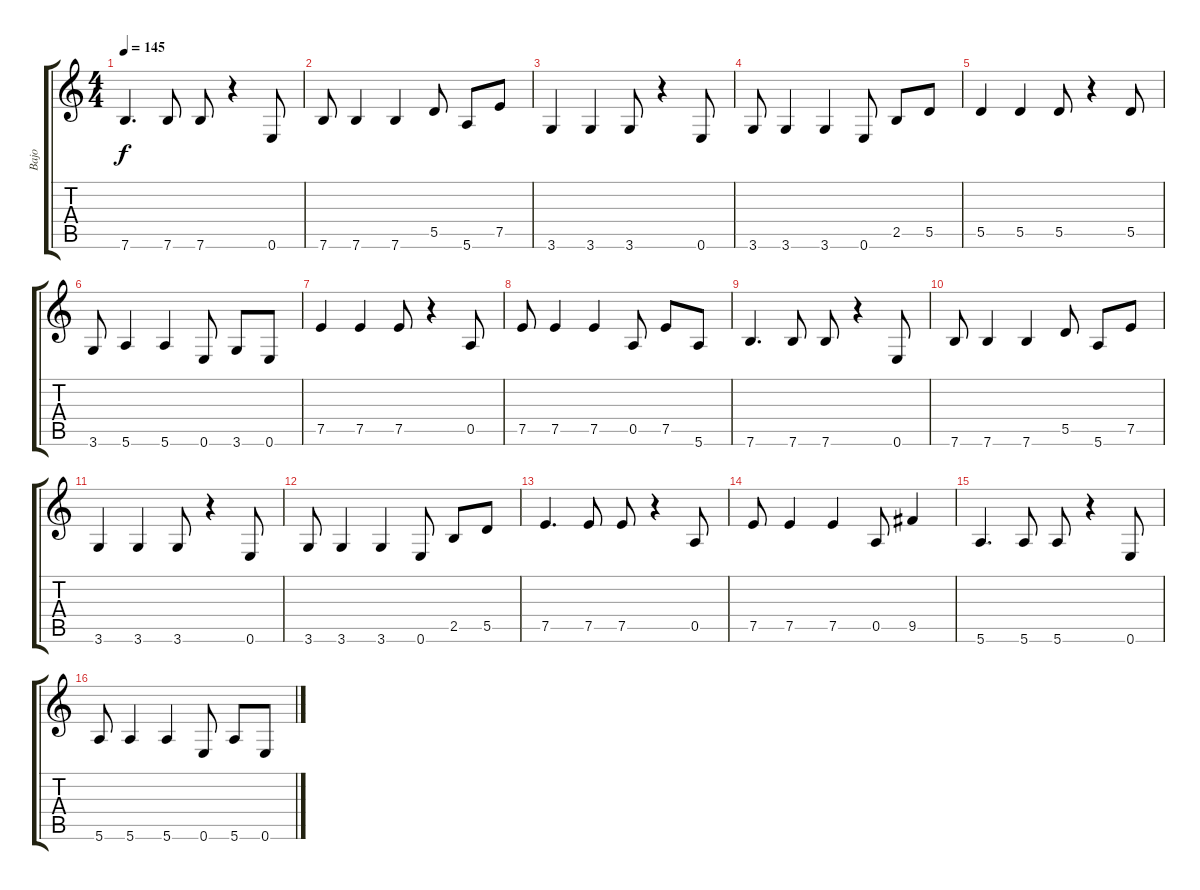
\track ("Bajo" "Bajo") {instrument electricbassfinger}
\staff {score tabs}
\tuning (E4 B3 G3 D3 A2 E2) {hide}
\ts (4 4)
\tempo 145
\clef g2
\ks c
7.6.4{d dy f} 7.6.8 7.6.8 r.4 0.6.8 |
7.6.8 7.6.4 7.6.4 5.5.8 5.6.8 7.5.8 |
3.6.4 3.6.4 3.6.8 r.4 0.6.8 |
3.6.8 3.6.4 3.6.4 0.6.8 2.5.8 5.5.8 |
5.5.4 5.5.4 5.5.8 r.4 5.5.8 |
3.6.8 5.6.4 5.6.4 0.6.8 3.6.8 0.6.8 |
7.5.4 7.5.4 7.5.8 r.4 0.5.8 |
7.5.8 7.5.4 7.5.4 0.5.8 7.5.8 5.6.8 |
7.6.4{d} 7.6.8 7.6.8 r.4 0.6.8 |
7.6.8 7.6.4 7.6.4 5.5.8 5.6.8 7.5.8 |
3.6.4 3.6.4 3.6.8 r.4 0.6.8 |
3.6.8 3.6.4 3.6.4 0.6.8 2.5.8 5.5.8 |
7.5.4{d} 7.5.8 7.5.8 r.4 0.5.8 |
7.5.8 7.5.4 7.5.4 0.5.8 9.5.4 |
5.6.4{d} 5.6.8 5.6.8 r.4 0.6.8 |
5.6.8 5.6.4 5.6.4 0.6.8 5.6.8 0.6.8
